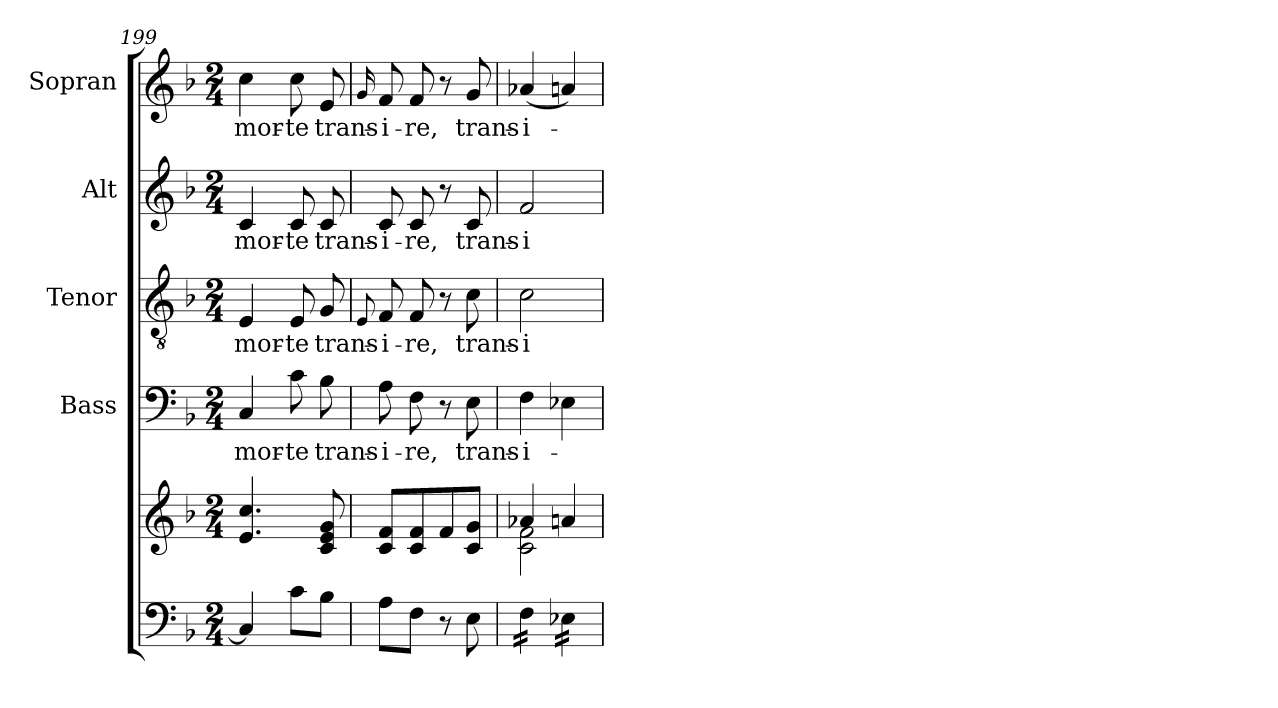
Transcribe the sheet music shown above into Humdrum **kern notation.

**kern	**kern	**kern	**text	**kern	**text	**kern	**text	**kern	**text
*part5	*part5	*part4	*part4	*part3	*part3	*part2	*part2	*part1	*part1
*staff6	*staff5	*staff4	*staff4	*staff3	*staff3	*staff2	*staff2	*staff1	*staff1
*	*	*I"Bass	*	*I"Tenor	*	*I"Alt	*	*I"Sopran	*
*	*	*I'B.	*	*I'T.	*	*I'A.	*	*I'S.	*
!!LO:PB:g=z
*clefF4	*clefG2	*clefF4	*	*clefGv2	*	*clefG2	*	*clefG2	*
*k[b-]	*k[b-]	*k[b-]	*	*k[b-]	*	*k[b-]	*	*k[b-]	*
*F:	*F:	*F:	*	*F:	*	*F:	*	*F:	*
*M2/4	*M2/4	*M2/4	*	*M2/4	*	*M2/4	*	*M2/4	*
=199	=199	=199	=199	=199	=199	=199	=199	=199	=199
!	!	!	!LO:LY:b	!	!LO:LY:b	!	!LO:LY:b	!	!LO:LY:b
4C/]	4.e/ 4.cc/	4C/	mor-	4E/	mor-	4c/	mor-	4cc\	mor-
!	!	!	!LO:LY:b	!	!LO:LY:b	!	!LO:LY:b	!	!LO:LY:b
8c\L	.	8c\	-te	8E/	-te	8c/	-te	8cc\	-te
!	!	!	!LO:LY:b	!	!LO:LY:b	!	!LO:LY:b	!	!LO:LY:b
8B-\J	8c/ 8e/ 8g/	8B-\	trans-	8G/	trans-	8c/	trans-	8e/	trans-
=200	=200	=200	=200	=200	=200	=200	=200	=200	=200
.	.	.	.	8qqE/	.	.	.	16qqg/	.
!	!	!	!LO:LY:b	!	!LO:LY:b	!	!LO:LY:b	!	!LO:LY:b
8A\L	8c/ 8f/L	8A\	-i-	8F/	-i-	8c/	-i-	8f/	-i-
!	!	!	!LO:LY:b	!	!LO:LY:b	!	!LO:LY:b	!	!LO:LY:b
8F\J	8c/ 8f/	8F\	-re,	8F/	-re,	8c/	-re,	8f/	-re,
8r	8f/	8r	.	8r	.	8r	.	8r	.
!	!	!	!LO:LY:b	!	!LO:LY:b	!	!LO:LY:b	!	!LO:LY:b
8E\	8c/ 8g/J	8E\	trans-	8c\	trans-	8c/	trans-	8g/	trans-
=201	=201	=201	=201	=201	=201	=201	=201	=201	=201
*	*^	*	*	*	*	*	*	*	*
!	!	!	!	!LO:LY:b	!	!LO:LY:b	!	!LO:LY:b	!	!LO:LY:b
*tremolo	*	*	*	*	*	*	*	*	*	*
16F\LL	4a-X/	2c\ 2f\	4F\	-i-	2c\	-i-	2f/	-i-	(<4a-X/	-i-
16F\	.	.	.	.	.	.	.	.	.	.
16F\	.	.	.	.	.	.	.	.	.	.
16F\JJ	.	.	.	.	.	.	.	.	.	.
16E-X\LL	4an/	.	4E-X\	.	.	.	.	.	4an/)	.
16E-X\	.	.	.	.	.	.	.	.	.	.
16E-X\	.	.	.	.	.	.	.	.	.	.
16E-X\JJ	.	.	.	.	.	.	.	.	.	.
*Xtremolo	*	*	*	*	*	*	*	*	*	*
*	*v	*v	*	*	*	*	*	*	*	*
=	=	=	=	=	=	=	=	=	=
*-	*-	*-	*-	*-	*-	*-	*-	*-	*-
